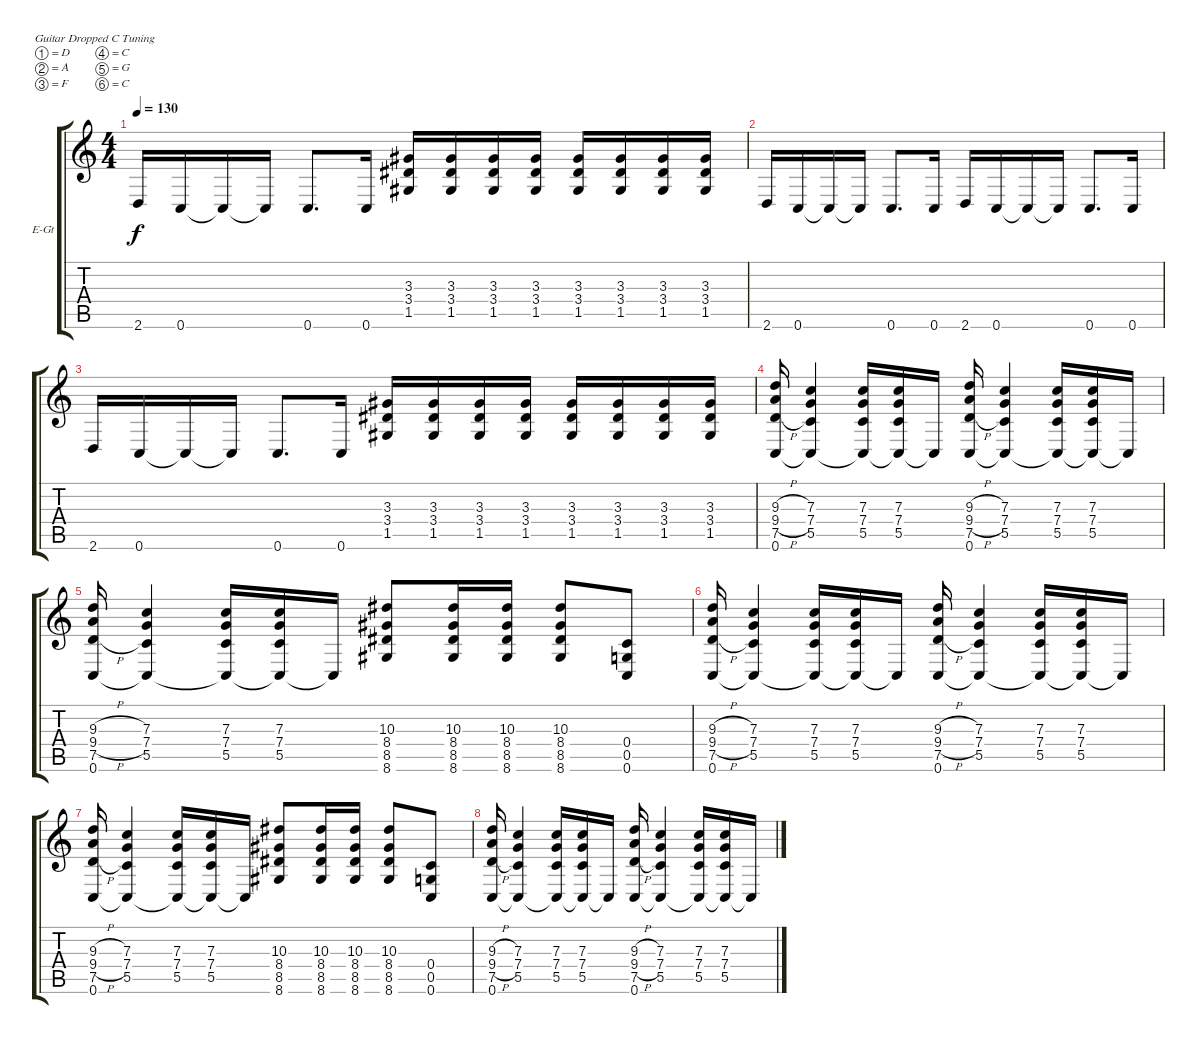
\bracketExtendMode groupsimilarinstruments
\firstSystemTrackNameOrientation horizontal
\otherSystemsTrackNameOrientation horizontal
\track ("Guitar 2" "E-Gt") {instrument distortionguitar}
\staff {score tabs}
\tuning (D4 A3 F3 C3 G2 C2)
\ts (4 4)
\tempo 130
\clef g2
\scale
0.333333
\ks c
2.6.16{dy f} 0.6.16 0.6{t}.16 0.6{t}.16 0.6.8{d} 0.6.16 (1.5 3.3 3.4).16 (1.5 3.4 3.3).16 (1.5 3.4 3.3).16 (1.5 3.4 3.3).16 (1.5 3.4 3.3).16 (1.5 3.4 3.3).16 (1.5 3.4 3.3).16 (1.5 3.4 3.3).16 |
\scale
0.333333 2.6.16 0.6.16 0.6{t}.16 0.6{t}.16 0.6.8{d} 0.6.16 2.6.16 0.6.16 0.6{t}.16 0.6{t}.16 0.6.8{d} 0.6.16 |
\scale
0.333333 2.6.16 0.6.16 0.6{t}.16 0.6{t}.16 0.6.8{d} 0.6.16 (1.5 3.3 3.4).16 (1.5 3.4 3.3).16 (1.5 3.4 3.3).16 (1.5 3.4 3.3).16 (1.5 3.4 3.3).16 (1.5 3.4 3.3).16 (1.5 3.4 3.3).16 (1.5 3.4 3.3).16 |
\scale
0.333333 (9.3{h} 9.4{h} 7.5{h} 0.6).16 (5.5 7.4 7.3 0.6{t}).4 (7.3 7.4 5.5 0.6{t}).16 (7.3 7.4 5.5 0.6{t}).16 0.6{t}.16 (9.3{h} 9.4{h} 7.5{h} 0.6).16 (5.5 7.4 7.3 0.6{t}).4 (7.3 7.4 5.5 0.6{t}).16 (7.3 7.4 5.5 0.6{t}).16 0.6{t}.16 |
\scale
0.333333 (9.3{h} 9.4{h} 7.5{h} 0.6).16 (5.5 7.4 7.3 0.6{t}).4 (7.3 7.4 5.5 0.6{t}).16 (7.3 7.4 5.5 0.6{t}).16 0.6{t}.16 (8.6 8.5 8.4 10.3).8 (8.6 8.5 8.4 10.3).16 (8.6 8.5 8.4 10.3).16 (8.6 8.5 8.4 10.3).8 (0.5 0.6 0.4).8 |
\scale
0.333333 (9.3{h} 9.4{h} 7.5{h} 0.6).16 (5.5 7.4 7.3 0.6{t}).4 (7.3 7.4 5.5 0.6{t}).16 (7.3 7.4 5.5 0.6{t}).16 0.6{t}.16 (9.3{h} 9.4{h} 7.5{h} 0.6).16 (5.5 7.4 7.3 0.6{t}).4 (7.3 7.4 5.5 0.6{t}).16 (7.3 7.4 5.5 0.6{t}).16 0.6{t}.16 |
\scale
0.333333 (9.3{h} 9.4{h} 7.5{h} 0.6).16 (5.5 7.4 7.3 0.6{t}).4 (7.3 7.4 5.5 0.6{t}).16 (7.3 7.4 5.5 0.6{t}).16 0.6{t}.16 (8.6 8.5 8.4 10.3).8 (8.6 8.5 8.4 10.3).16 (8.6 8.5 8.4 10.3).16 (8.6 8.5 8.4 10.3).8 (0.5 0.6 0.4).8 |
\scale
0.333333 (9.3{h} 9.4{h} 7.5{h} 0.6).16 (5.5 7.4 7.3 0.6{t}).4 (7.3 7.4 5.5 0.6{t}).16 (7.3 7.4 5.5 0.6{t}).16 0.6{t}.16 (9.3{h} 9.4{h} 7.5{h} 0.6).16 (5.5 7.4 7.3 0.6{t}).4 (7.3 7.4 5.5 0.6{t}).16 (7.3 7.4 5.5 0.6{t}).16 0.6{t}.16
